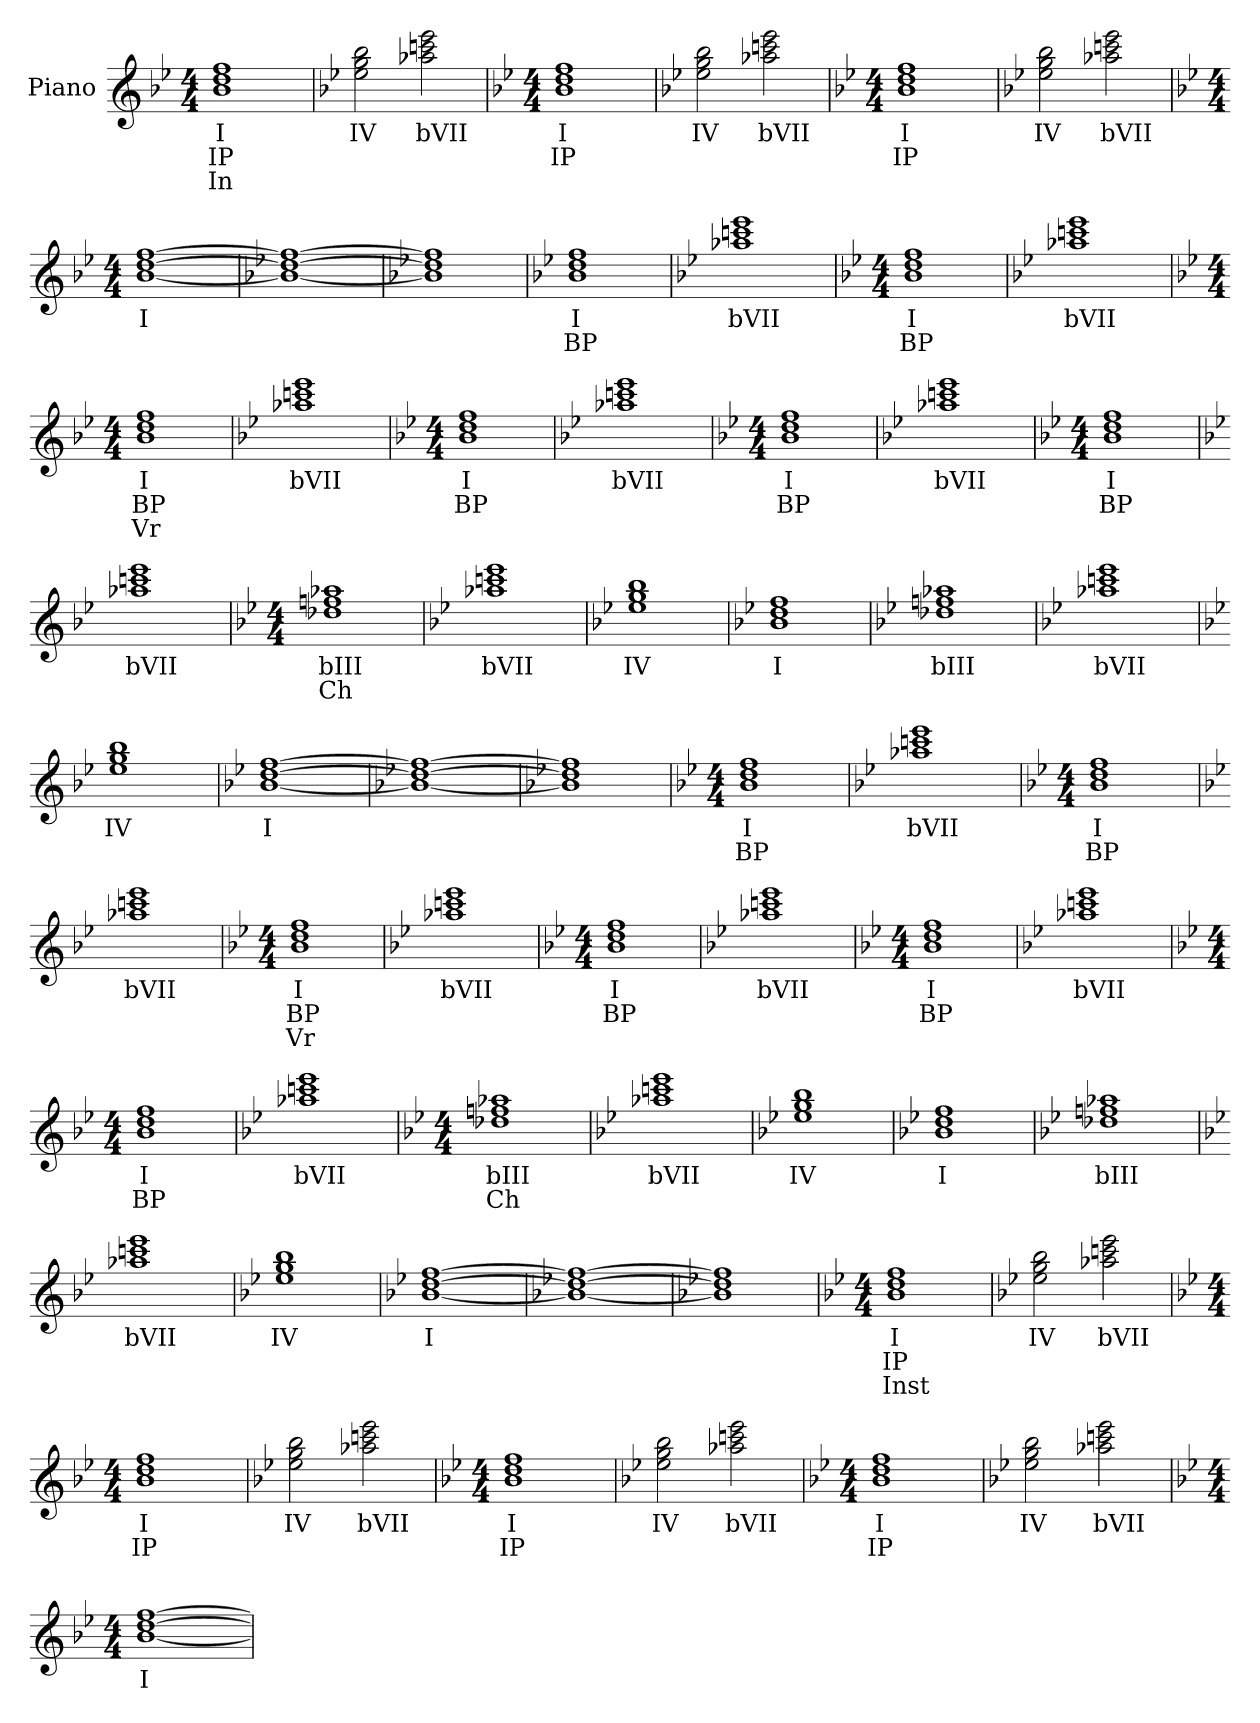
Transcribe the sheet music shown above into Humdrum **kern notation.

**kern	**text	**text	**text
*part1	*part1	*part1	*part1
*staff1	*staff1	*staff1	*staff1
*I"Piano	*	*	*
*I'Pno	*	*	*
*k[b-e-]	*	*	*
*B-:	*	*	*
*M4/4	*	*	*
=	=	=	=
1b- 1dd 1ff	I	IP	In
=	=	=	=
*k[b-e-]	*	*	*
*B-:	*	*	*
2ee- 2gg 2bb-	IV	.	.
2aa-X 2cccn 2eee-	bVII	.	.
=	=	=	=
*k[b-e-]	*	*	*
*B-:	*	*	*
*M4/4	*	*	*
1b- 1dd 1ff	I	IP	.
=	=	=	=
*k[b-e-]	*	*	*
*B-:	*	*	*
2ee- 2gg 2bb-	IV	.	.
2aa-X 2cccn 2eee-	bVII	.	.
=	=	=	=
*k[b-e-]	*	*	*
*B-:	*	*	*
*M4/4	*	*	*
1b- 1dd 1ff	I	IP	.
=	=	=	=
*k[b-e-]	*	*	*
*B-:	*	*	*
2ee- 2gg 2bb-	IV	.	.
2aa-X 2cccn 2eee-	bVII	.	.
=	=	=	=
*k[b-e-]	*	*	*
*B-:	*	*	*
*M4/4	*	*	*
[1b- [1dd [1ff	I	.	.
=	=	=	=
*k[b-e-]	*	*	*
*B-:	*	*	*
1b-_ 1dd_ 1ff_	.	.	.
=	=	=	=
*k[b-e-]	*	*	*
*B-:	*	*	*
1b-] 1dd] 1ff]	.	.	.
=	=	=	=
*k[b-e-]	*	*	*
*B-:	*	*	*
1b- 1dd 1ff	I	BP	.
=	=	=	=
*k[b-e-]	*	*	*
*B-:	*	*	*
1aa-X 1cccn 1eee-	bVII	.	.
=	=	=	=
*k[b-e-]	*	*	*
*B-:	*	*	*
*M4/4	*	*	*
1b- 1dd 1ff	I	BP	.
=	=	=	=
*k[b-e-]	*	*	*
*B-:	*	*	*
1aa-X 1cccn 1eee-	bVII	.	.
=	=	=	=
*k[b-e-]	*	*	*
*B-:	*	*	*
*M4/4	*	*	*
1b- 1dd 1ff	I	BP	Vr
=	=	=	=
*k[b-e-]	*	*	*
*B-:	*	*	*
1aa-X 1cccn 1eee-	bVII	.	.
=	=	=	=
*k[b-e-]	*	*	*
*B-:	*	*	*
*M4/4	*	*	*
1b- 1dd 1ff	I	BP	.
=	=	=	=
*k[b-e-]	*	*	*
*B-:	*	*	*
1aa-X 1cccn 1eee-	bVII	.	.
=	=	=	=
*k[b-e-]	*	*	*
*B-:	*	*	*
*M4/4	*	*	*
1b- 1dd 1ff	I	BP	.
=	=	=	=
*k[b-e-]	*	*	*
*B-:	*	*	*
1aa-X 1cccn 1eee-	bVII	.	.
=	=	=	=
*k[b-e-]	*	*	*
*B-:	*	*	*
*M4/4	*	*	*
1b- 1dd 1ff	I	BP	.
=	=	=	=
*k[b-e-]	*	*	*
*B-:	*	*	*
1aa-X 1cccn 1eee-	bVII	.	.
=	=	=	=
*k[b-e-]	*	*	*
*B-:	*	*	*
*M4/4	*	*	*
1dd-X 1ffn 1aa-X	bIII	Ch	.
=	=	=	=
*k[b-e-]	*	*	*
*B-:	*	*	*
1aa-X 1cccn 1eee-	bVII	.	.
=	=	=	=
*k[b-e-]	*	*	*
*B-:	*	*	*
1ee- 1gg 1bb-	IV	.	.
=	=	=	=
*k[b-e-]	*	*	*
*B-:	*	*	*
1b- 1dd 1ff	I	.	.
=	=	=	=
*k[b-e-]	*	*	*
*B-:	*	*	*
1dd-X 1ffn 1aa-X	bIII	.	.
=	=	=	=
*k[b-e-]	*	*	*
*B-:	*	*	*
1aa-X 1cccn 1eee-	bVII	.	.
=	=	=	=
*k[b-e-]	*	*	*
*B-:	*	*	*
1ee- 1gg 1bb-	IV	.	.
=	=	=	=
*k[b-e-]	*	*	*
*B-:	*	*	*
[1b- [1dd [1ff	I	.	.
=	=	=	=
*k[b-e-]	*	*	*
*B-:	*	*	*
1b-_ 1dd_ 1ff_	.	.	.
=	=	=	=
*k[b-e-]	*	*	*
*B-:	*	*	*
1b-] 1dd] 1ff]	.	.	.
=	=	=	=
*k[b-e-]	*	*	*
*B-:	*	*	*
*M4/4	*	*	*
1b- 1dd 1ff	I	BP	.
=	=	=	=
*k[b-e-]	*	*	*
*B-:	*	*	*
1aa-X 1cccn 1eee-	bVII	.	.
=	=	=	=
*k[b-e-]	*	*	*
*B-:	*	*	*
*M4/4	*	*	*
1b- 1dd 1ff	I	BP	.
=	=	=	=
*k[b-e-]	*	*	*
*B-:	*	*	*
1aa-X 1cccn 1eee-	bVII	.	.
=	=	=	=
*k[b-e-]	*	*	*
*B-:	*	*	*
*M4/4	*	*	*
1b- 1dd 1ff	I	BP	Vr
=	=	=	=
*k[b-e-]	*	*	*
*B-:	*	*	*
1aa-X 1cccn 1eee-	bVII	.	.
=	=	=	=
*k[b-e-]	*	*	*
*B-:	*	*	*
*M4/4	*	*	*
1b- 1dd 1ff	I	BP	.
=	=	=	=
*k[b-e-]	*	*	*
*B-:	*	*	*
1aa-X 1cccn 1eee-	bVII	.	.
=	=	=	=
*k[b-e-]	*	*	*
*B-:	*	*	*
*M4/4	*	*	*
1b- 1dd 1ff	I	BP	.
=	=	=	=
*k[b-e-]	*	*	*
*B-:	*	*	*
1aa-X 1cccn 1eee-	bVII	.	.
=	=	=	=
*k[b-e-]	*	*	*
*B-:	*	*	*
*M4/4	*	*	*
1b- 1dd 1ff	I	BP	.
=	=	=	=
*k[b-e-]	*	*	*
*B-:	*	*	*
1aa-X 1cccn 1eee-	bVII	.	.
=	=	=	=
*k[b-e-]	*	*	*
*B-:	*	*	*
*M4/4	*	*	*
1dd-X 1ffn 1aa-X	bIII	Ch	.
=	=	=	=
*k[b-e-]	*	*	*
*B-:	*	*	*
1aa-X 1cccn 1eee-	bVII	.	.
=	=	=	=
*k[b-e-]	*	*	*
*B-:	*	*	*
1ee- 1gg 1bb-	IV	.	.
=	=	=	=
*k[b-e-]	*	*	*
*B-:	*	*	*
1b- 1dd 1ff	I	.	.
=	=	=	=
*k[b-e-]	*	*	*
*B-:	*	*	*
1dd-X 1ffn 1aa-X	bIII	.	.
=	=	=	=
*k[b-e-]	*	*	*
*B-:	*	*	*
1aa-X 1cccn 1eee-	bVII	.	.
=	=	=	=
*k[b-e-]	*	*	*
*B-:	*	*	*
1ee- 1gg 1bb-	IV	.	.
=	=	=	=
*k[b-e-]	*	*	*
*B-:	*	*	*
[1b- [1dd [1ff	I	.	.
=	=	=	=
*k[b-e-]	*	*	*
*B-:	*	*	*
1b-_ 1dd_ 1ff_	.	.	.
=	=	=	=
*k[b-e-]	*	*	*
*B-:	*	*	*
1b-] 1dd] 1ff]	.	.	.
=	=	=	=
*k[b-e-]	*	*	*
*B-:	*	*	*
*M4/4	*	*	*
1b- 1dd 1ff	I	IP	Inst
=	=	=	=
*k[b-e-]	*	*	*
*B-:	*	*	*
2ee- 2gg 2bb-	IV	.	.
2aa-X 2cccn 2eee-	bVII	.	.
=	=	=	=
*k[b-e-]	*	*	*
*B-:	*	*	*
*M4/4	*	*	*
1b- 1dd 1ff	I	IP	.
=	=	=	=
*k[b-e-]	*	*	*
*B-:	*	*	*
2ee- 2gg 2bb-	IV	.	.
2aa-X 2cccn 2eee-	bVII	.	.
=	=	=	=
*k[b-e-]	*	*	*
*B-:	*	*	*
*M4/4	*	*	*
1b- 1dd 1ff	I	IP	.
=	=	=	=
*k[b-e-]	*	*	*
*B-:	*	*	*
2ee- 2gg 2bb-	IV	.	.
2aa-X 2cccn 2eee-	bVII	.	.
=	=	=	=
*k[b-e-]	*	*	*
*B-:	*	*	*
*M4/4	*	*	*
1b- 1dd 1ff	I	IP	.
=	=	=	=
*k[b-e-]	*	*	*
*B-:	*	*	*
2ee- 2gg 2bb-	IV	.	.
2aa-X 2cccn 2eee-	bVII	.	.
=	=	=	=
*k[b-e-]	*	*	*
*B-:	*	*	*
*M4/4	*	*	*
[1b- [1dd [1ff	I	.	.
=	=	=	=
*-	*-	*-	*-
